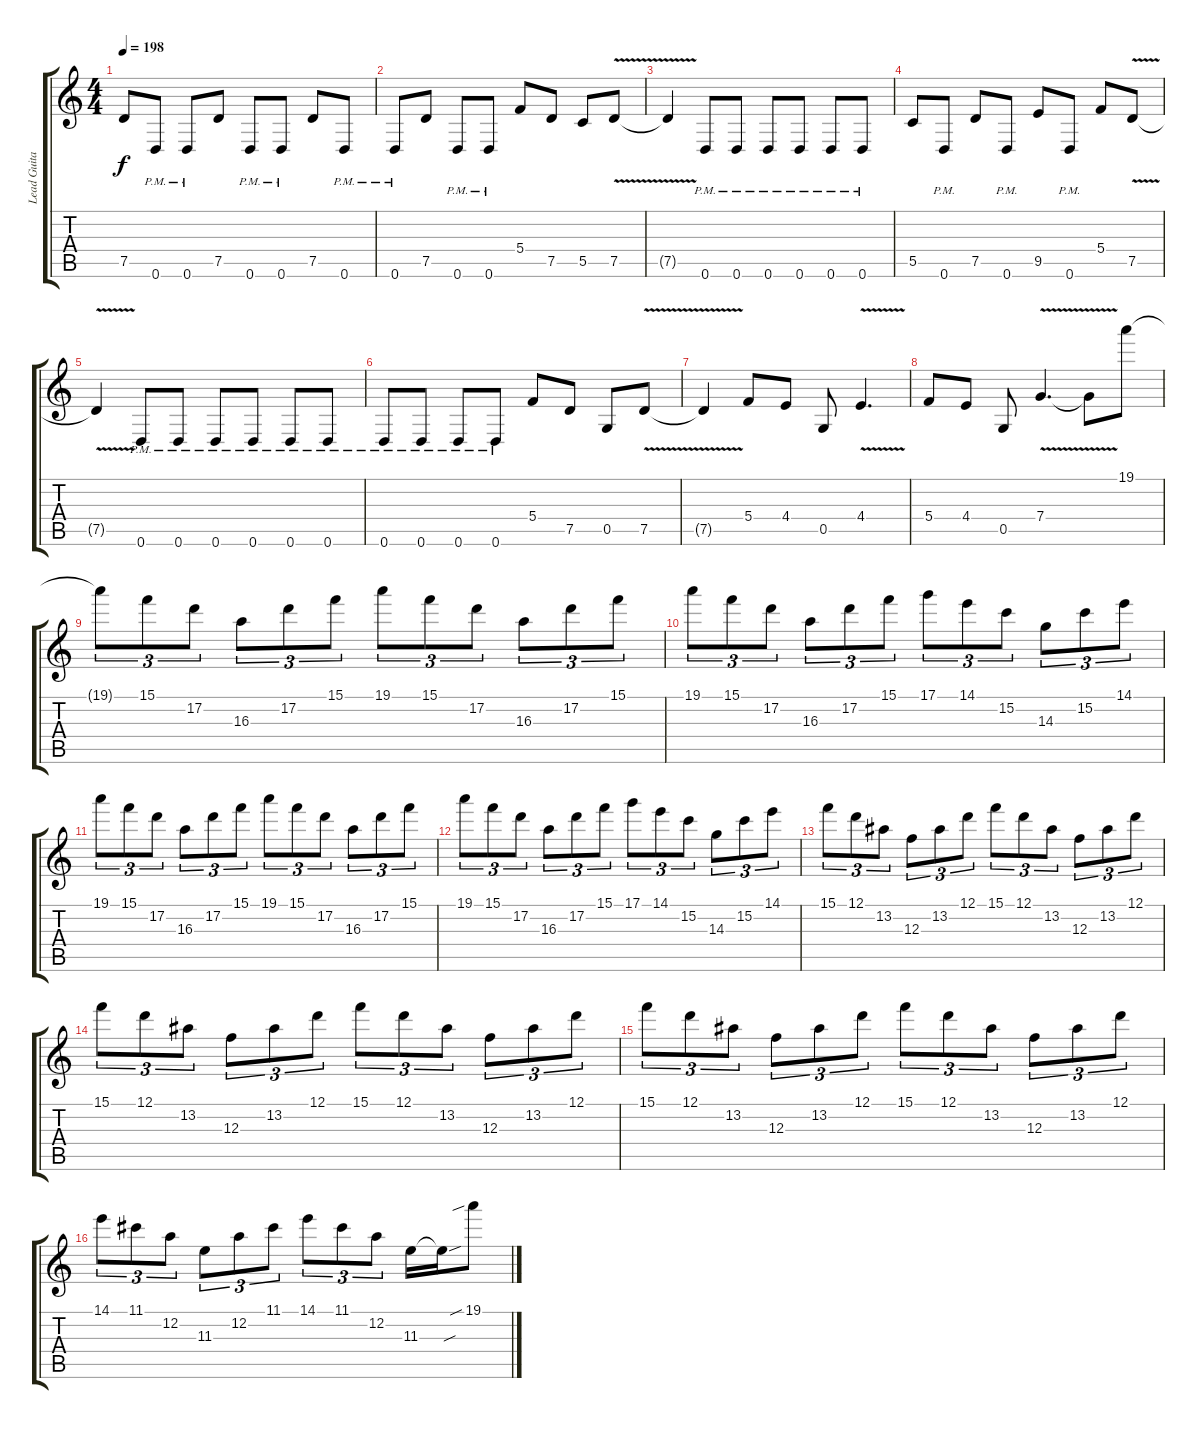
\track ("Lead Guitar" "Lead Guita") {instrument distortionguitar}
\staff {score tabs}
\tuning (D4 A3 F3 C3 G2 D2) {hide}
\ts (4 4)
\tempo 198
\clef g2
\ks c
7.5.8{dy f} 0.6{pm}.8 0.6{pm}.8 7.5.8 0.6{pm}.8 0.6{pm}.8 7.5.8 0.6{pm}.8 |
0.6{pm}.8 7.5.8 0.6{pm}.8 0.6{pm}.8 5.4.8 7.5.8 5.5.8 7.5{v}.8 |
7.5{t}.4 0.6{pm}.8 0.6{pm}.8 0.6{pm}.8 0.6{pm}.8 0.6{pm}.8 0.6{pm}.8 |
5.5.8 0.6{pm}.8 7.5.8 0.6{pm}.8 9.5.8 0.6{pm}.8 5.4.8 7.5{v}.8 |
7.5{t}.4 0.6{pm}.8 0.6{pm}.8 0.6{pm}.8 0.6{pm}.8 0.6{pm}.8 0.6{pm}.8 |
0.6{pm}.8 0.6{pm}.8 0.6{pm}.8 0.6{pm}.8 5.4.8 7.5.8 0.5.8 7.5{v}.8 |
7.5{t}.4 5.4.8 4.4.8 0.5.8 4.4{v}.4{d} |
5.4.8 4.4.8 0.5.8 7.4{v}.4{d} 7.4{t}.8 19.1.8{instrument overdrivenguitar} |
19.1{t}.8{tu (3 2)} 15.1.8{tu (3 2)} 17.2.8{tu (3 2)} 16.3.8{tu (3 2)} 17.2.8{tu (3 2)} 15.1.8{tu (3 2)} 19.1.8{tu (3 2)} 15.1.8{tu (3 2)} 17.2.8{tu (3 2)} 16.3.8{tu (3 2)} 17.2.8{tu (3 2)} 15.1.8{tu (3 2)} |
19.1.8{tu (3 2)} 15.1.8{tu (3 2)} 17.2.8{tu (3 2)} 16.3.8{tu (3 2)} 17.2.8{tu (3 2)} 15.1.8{tu (3 2)} 17.1.8{tu (3 2)} 14.1.8{tu (3 2)} 15.2.8{tu (3 2)} 14.3.8{tu (3 2)} 15.2.8{tu (3 2)} 14.1.8{tu (3 2)} |
19.1.8{tu (3 2)} 15.1.8{tu (3 2)} 17.2.8{tu (3 2)} 16.3.8{tu (3 2)} 17.2.8{tu (3 2)} 15.1.8{tu (3 2)} 19.1.8{tu (3 2)} 15.1.8{tu (3 2)} 17.2.8{tu (3 2)} 16.3.8{tu (3 2)} 17.2.8{tu (3 2)} 15.1.8{tu (3 2)} |
19.1.8{tu (3 2)} 15.1.8{tu (3 2)} 17.2.8{tu (3 2)} 16.3.8{tu (3 2)} 17.2.8{tu (3 2)} 15.1.8{tu (3 2)} 17.1.8{tu (3 2)} 14.1.8{tu (3 2)} 15.2.8{tu (3 2)} 14.3.8{tu (3 2)} 15.2.8{tu (3 2)} 14.1.8{tu (3 2)} |
15.1.8{tu (3 2)} 12.1.8{tu (3 2)} 13.2.8{tu (3 2)} 12.3.8{tu (3 2)} 13.2.8{tu (3 2)} 12.1.8{tu (3 2)} 15.1.8{tu (3 2)} 12.1.8{tu (3 2)} 13.2.8{tu (3 2)} 12.3.8{tu (3 2)} 13.2.8{tu (3 2)} 12.1.8{tu (3 2)} |
15.1.8{tu (3 2)} 12.1.8{tu (3 2)} 13.2.8{tu (3 2)} 12.3.8{tu (3 2)} 13.2.8{tu (3 2)} 12.1.8{tu (3 2)} 15.1.8{tu (3 2)} 12.1.8{tu (3 2)} 13.2.8{tu (3 2)} 12.3.8{tu (3 2)} 13.2.8{tu (3 2)} 12.1.8{tu (3 2)} |
15.1.8{tu (3 2)} 12.1.8{tu (3 2)} 13.2.8{tu (3 2)} 12.3.8{tu (3 2)} 13.2.8{tu (3 2)} 12.1.8{tu (3 2)} 15.1.8{tu (3 2)} 12.1.8{tu (3 2)} 13.2.8{tu (3 2)} 12.3.8{tu (3 2)} 13.2.8{tu (3 2)} 12.1.8{tu (3 2)} |
14.1.8{tu (3 2)} 11.1.8{tu (3 2)} 12.2.8{tu (3 2)} 11.3.8{tu (3 2)} 12.2.8{tu (3 2)} 11.1.8{tu (3 2)} 14.1.8{tu (3 2)} 11.1.8{tu (3 2)} 12.2.8{tu (3 2)} 11.3.16 11.3{sou t}.16 19.1{sib}.8
